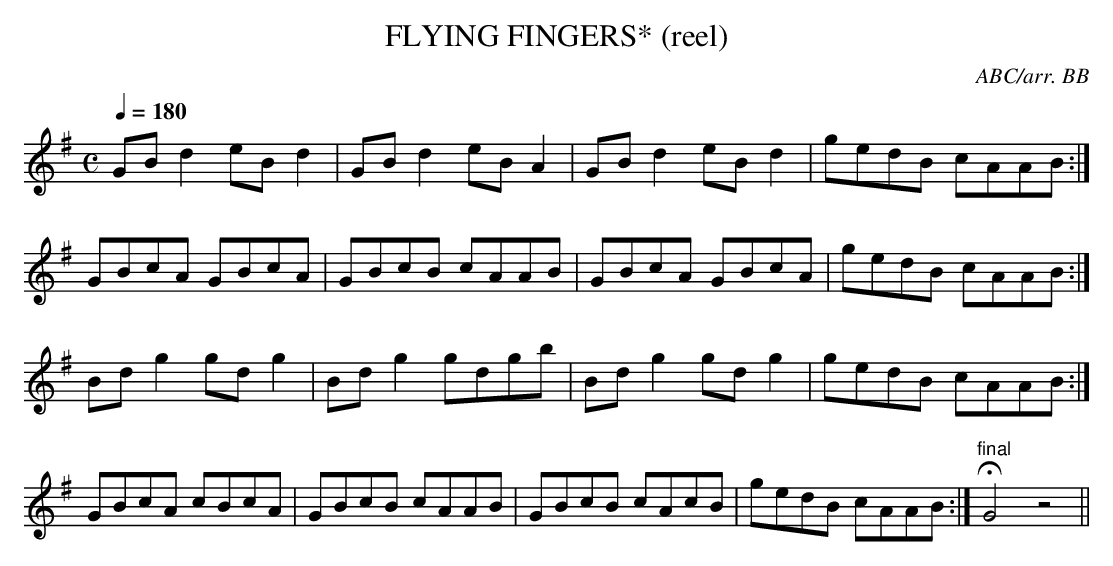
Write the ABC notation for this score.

X:1
T:FLYING FINGERS* (reel)
C:ABC/arr. BB
Y:"jig" (??)
Q:1/4=180
L:1/8
M:C
K:G
GBd2 eBd2|GBd2 eBA2|GBd2 eBd2|gedB cAAB :|
GBcA GBcA|GBcB cAAB|GBcA GBcA|gedB cAAB :|
Bdg2 gdg2|Bdg2 gdgb|Bdg2 gdg2|gedB cAAB :|
GBcA cBcA|GBcB cAAB|GBcB cAcB|gedB cAAB :|\
"final"HG4z4||
